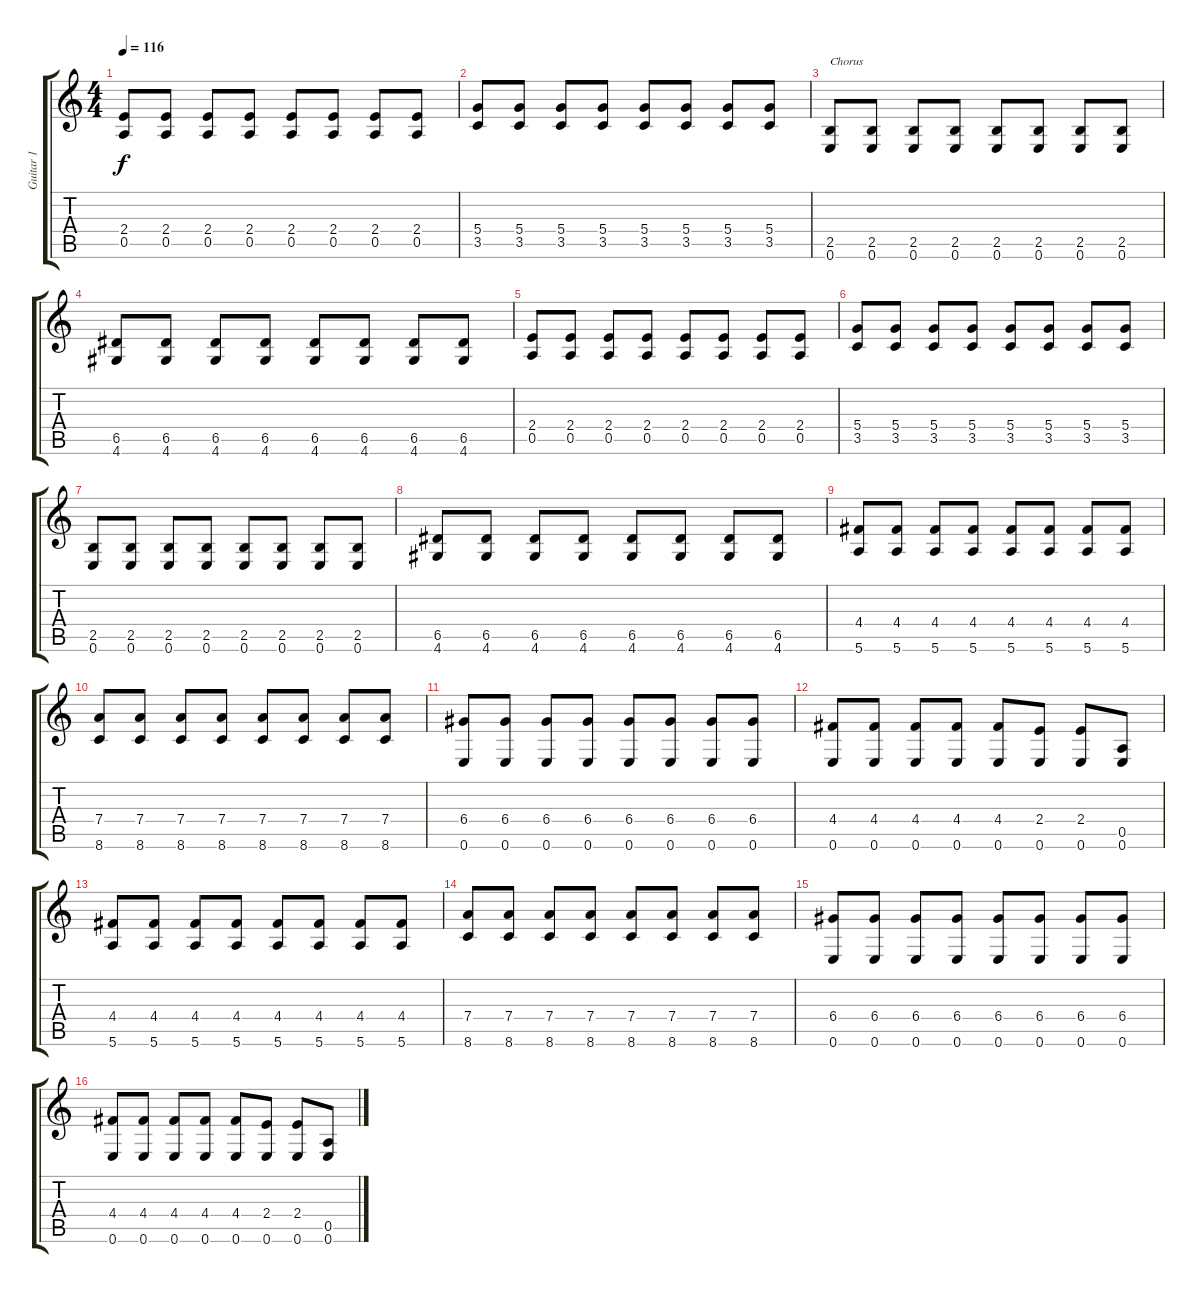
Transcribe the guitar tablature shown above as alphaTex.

\track ("Guitar 1" "Guitar 1") {instrument electricguitarclean}
\staff {score tabs}
\tuning (E4 B3 G3 D3 A2 E2) {hide}
\ts (4 4)
\tempo 116
\clef g2
\ks c
(2.4 0.5).8{dy f} (2.4 0.5).8 (2.4 0.5).8 (2.4 0.5).8 (2.4 0.5).8 (2.4 0.5).8 (2.4 0.5).8 (2.4 0.5).8 |
(5.4 3.5).8 (5.4 3.5).8 (5.4 3.5).8 (5.4 3.5).8 (5.4 3.5).8 (5.4 3.5).8 (5.4 3.5).8 (5.4 3.5).8 |
(2.5 0.6).8{txt "Chorus"} (2.5 0.6).8 (2.5 0.6).8 (2.5 0.6).8 (2.5 0.6).8 (2.5 0.6).8 (2.5 0.6).8 (2.5 0.6).8 |
(6.5 4.6).8 (6.5 4.6).8 (6.5 4.6).8 (6.5 4.6).8 (6.5 4.6).8 (6.5 4.6).8 (6.5 4.6).8 (6.5 4.6).8 |
(2.4 0.5).8 (2.4 0.5).8 (2.4 0.5).8 (2.4 0.5).8 (2.4 0.5).8 (2.4 0.5).8 (2.4 0.5).8 (2.4 0.5).8 |
(5.4 3.5).8 (5.4 3.5).8 (5.4 3.5).8 (5.4 3.5).8 (5.4 3.5).8 (5.4 3.5).8 (5.4 3.5).8 (5.4 3.5).8 |
(2.5 0.6).8 (2.5 0.6).8 (2.5 0.6).8 (2.5 0.6).8 (2.5 0.6).8 (2.5 0.6).8 (2.5 0.6).8 (2.5 0.6).8 |
(6.5 4.6).8 (6.5 4.6).8 (6.5 4.6).8 (6.5 4.6).8 (6.5 4.6).8 (6.5 4.6).8 (6.5 4.6).8 (6.5 4.6).8 |
(4.4 5.6).8 (4.4 5.6).8 (4.4 5.6).8 (4.4 5.6).8 (4.4 5.6).8 (4.4 5.6).8 (4.4 5.6).8 (4.4 5.6).8 |
(7.4 8.6).8 (7.4 8.6).8 (7.4 8.6).8 (7.4 8.6).8 (7.4 8.6).8 (7.4 8.6).8 (7.4 8.6).8 (7.4 8.6).8 |
(6.4 0.6).8 (6.4 0.6).8 (6.4 0.6).8 (6.4 0.6).8 (6.4 0.6).8 (6.4 0.6).8 (6.4 0.6).8 (6.4 0.6).8 |
(4.4 0.6).8 (4.4 0.6).8 (4.4 0.6).8 (4.4 0.6).8 (4.4 0.6).8 (2.4 0.6).8 (2.4 0.6).8 (0.5 0.6).8 |
(4.4 5.6).8 (4.4 5.6).8 (4.4 5.6).8 (4.4 5.6).8 (4.4 5.6).8 (4.4 5.6).8 (4.4 5.6).8 (4.4 5.6).8 |
(7.4 8.6).8 (7.4 8.6).8 (7.4 8.6).8 (7.4 8.6).8 (7.4 8.6).8 (7.4 8.6).8 (7.4 8.6).8 (7.4 8.6).8 |
(6.4 0.6).8 (6.4 0.6).8 (6.4 0.6).8 (6.4 0.6).8 (6.4 0.6).8 (6.4 0.6).8 (6.4 0.6).8 (6.4 0.6).8 |
(4.4 0.6).8 (4.4 0.6).8 (4.4 0.6).8 (4.4 0.6).8 (4.4 0.6).8 (2.4 0.6).8 (2.4 0.6).8 (0.5 0.6).8
